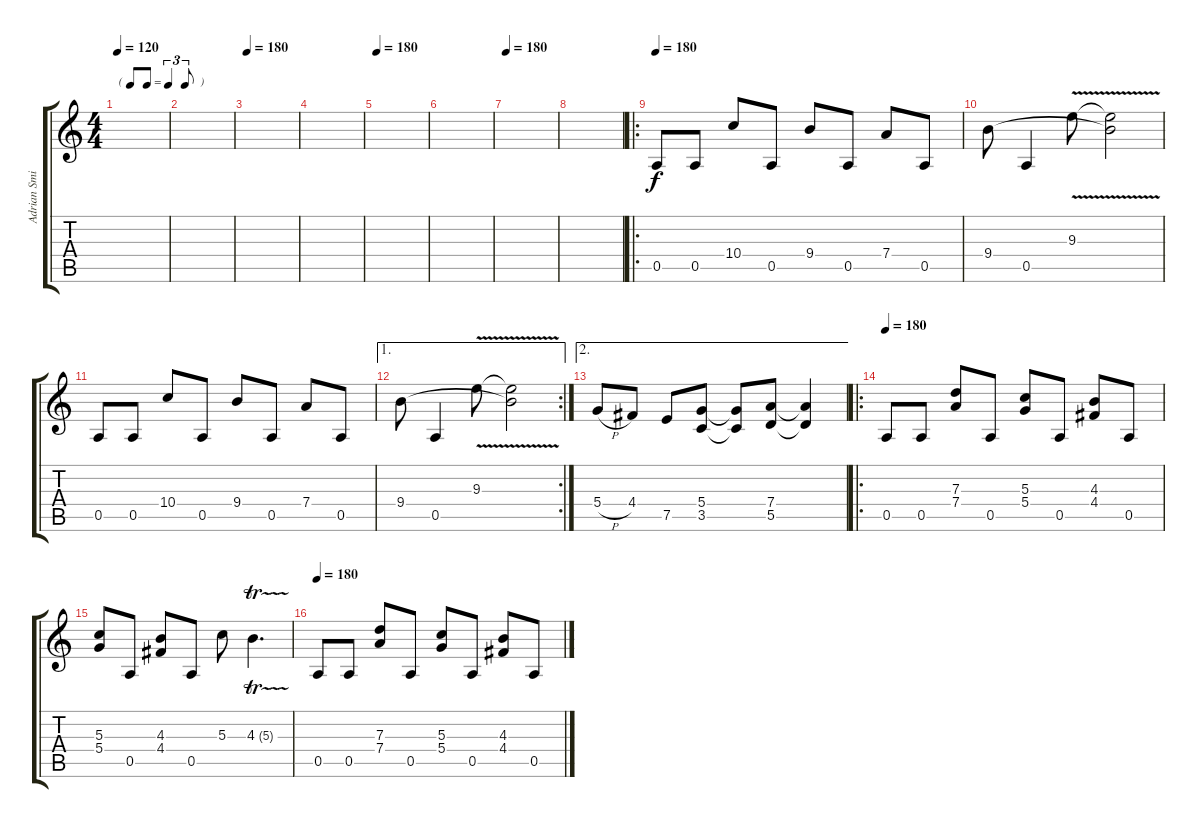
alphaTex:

\track ("Adrian Smith" "Adrian Smi") {instrument distortionguitar}
\staff {score tabs}
\tuning (E4 B3 G3 D3 A2 E2) {hide}
\ts (4 4)
\tf triplet8th
\tempo 120
\tempo 180
\tempo 120
\clef g2
\ks c
|
|
\tempo 180
|
|
\tempo 180
|
|
\tempo 180
|
|
\ro
\tempo 180
0.5.8 0.5.8 10.4.8 0.5.8 9.4.8 0.5.8 7.4.8 0.5.8 |
9.4.8 0.5.4 9.3{v}.8 (9.3{t} 9.4{t}).2 |
0.5.8 0.5.8 10.4.8 0.5.8 9.4.8 0.5.8 7.4.8 0.5.8 |
\ae 1
\rc 2
9.4.8 0.5.4 9.3{v}.8 (9.3{t} 9.4{t}).2 |
\ae 2
5.4{h}.8 4.4.8 7.5.8 (5.4 3.5).8 (5.4{t} 3.5{t}).8 (7.4 5.5).8 (7.4{t} 5.5{t}).4 |
\ro
\tempo 180
0.5.8 0.5.8 (7.3 7.4).8 0.5.8 (5.3 5.4).8 0.5.8 (4.3 4.4).8 0.5.8 |
(5.3 5.4).8 0.5.8 (4.3 4.4).8 0.5.8 5.3.8 4.3{tr (5 16)}.4{d} |
\tempo 180
0.5.8 0.5.8 (7.3 7.4).8 0.5.8 (5.3 5.4).8 0.5.8 (4.3 4.4).8 0.5.8
